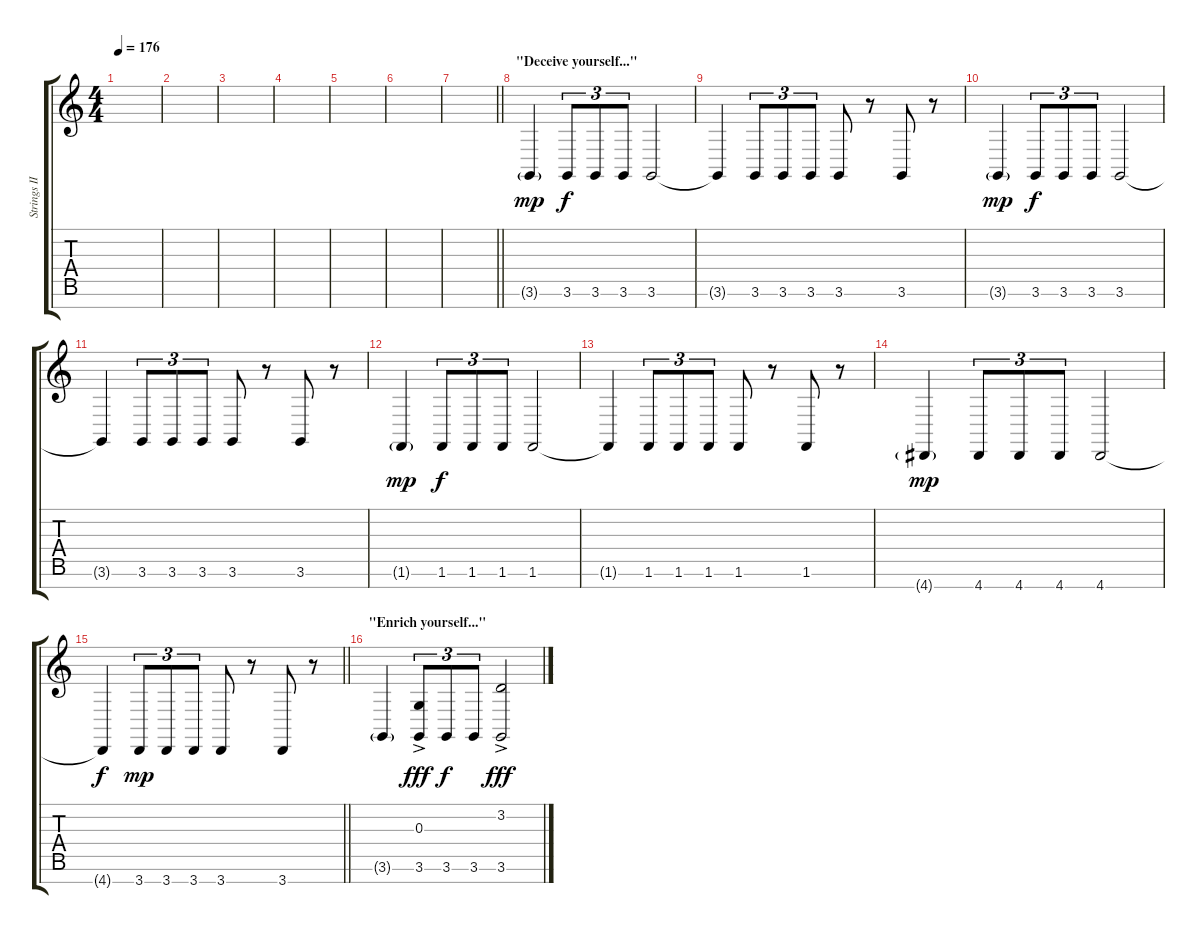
\track ("Strings II" "Strings II") {instrument stringensemble1}
\staff {score tabs}
\tuning (E4 B3 G3 D3 A2 E2 B1) {hide}
\ts (4 4)
\tempo 176
\clef g2
\ks c
|
|
|
|
|
|
\barLineRight lightlight
|
\section ("" "\"Deceive yourself...\"")
3.6{g}.4{dy mp} 3.6.8{tu (3 2) dy f} 3.6.8{tu (3 2)} 3.6.8{tu (3 2)} 3.6.2 |
3.6{t}.4 3.6.8{tu (3 2)} 3.6.8{tu (3 2)} 3.6.8{tu (3 2)} 3.6.8 r.8 3.6.8 r.8 |
3.6{g}.4{dy mp} 3.6.8{tu (3 2) dy f} 3.6.8{tu (3 2)} 3.6.8{tu (3 2)} 3.6.2 |
3.6{t}.4 3.6.8{tu (3 2)} 3.6.8{tu (3 2)} 3.6.8{tu (3 2)} 3.6.8 r.8 3.6.8 r.8 |
1.6{g}.4{dy mp} 1.6.8{tu (3 2) dy f} 1.6.8{tu (3 2)} 1.6.8{tu (3 2)} 1.6.2 |
1.6{t}.4 1.6.8{tu (3 2)} 1.6.8{tu (3 2)} 1.6.8{tu (3 2)} 1.6.8 r.8 1.6.8 r.8 |
4.7{g}.4{dy mp} 4.7.8{tu (3 2)} 4.7.8{tu (3 2)} 4.7.8{tu (3 2)} 4.7.2 |
\barLineRight lightlight
4.7{t}.4{dy f} 3.7.8{tu (3 2) dy mp} 3.7.8{tu (3 2)} 3.7.8{tu (3 2)} 3.7.8 r.8 3.7.8 r.8 |
\section ("" "\"Enrich yourself...\"")
3.6{g}.4 (0.3{ac} 3.6).8{tu (3 2) dy fff} 3.6.8{tu (3 2) dy f} 3.6.8{tu (3 2)} (3.2{ac} 3.6).2{dy fff}
